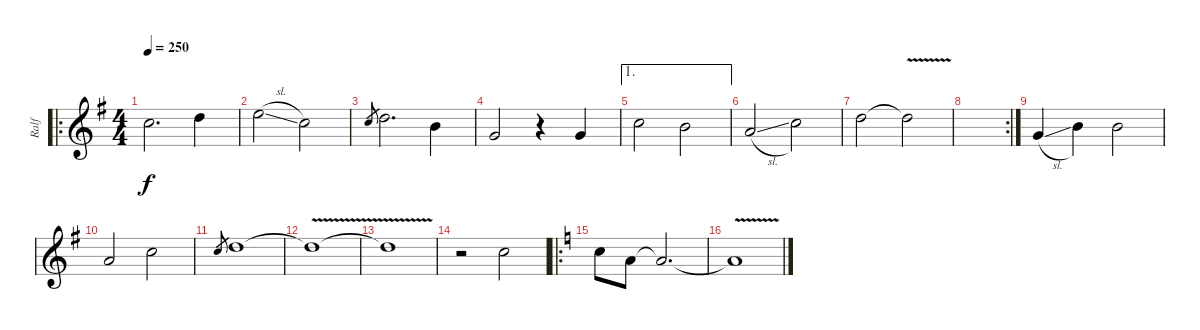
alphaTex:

\track ("Ralf" "Ralf") {instrument brasssection}
\staff {score}
\tuning (E4 B3 G3 D3 A2 E2) {hide}
\ro
\ts (4 4)
\tempo 250
\clef g2
\ks g
8.1.2{d dy f} 10.1.4 |
12.1{sl}.2 8.1.2 |
8.1.8{gr} 10.1.2{d} 7.1.4 |
3.1.2 r.4 3.1.4 |
\ae 1
8.1.2 7.1.2 |
5.1{sl}.2 8.1.2 |
10.1.2 10.1{v t}.2 |
\rc 2
|
3.1{sl}.4 7.1.4 7.1.2 |
5.1.2 8.1.2 |
8.1.8{gr} 10.1.1 |
10.1{v t}.1 |
10.1{t}.1 |
r.2 8.1.2 |
\ro
\ks c
8.1.8 5.1.8 5.1{t}.2{d} |
5.1{v t}.1
